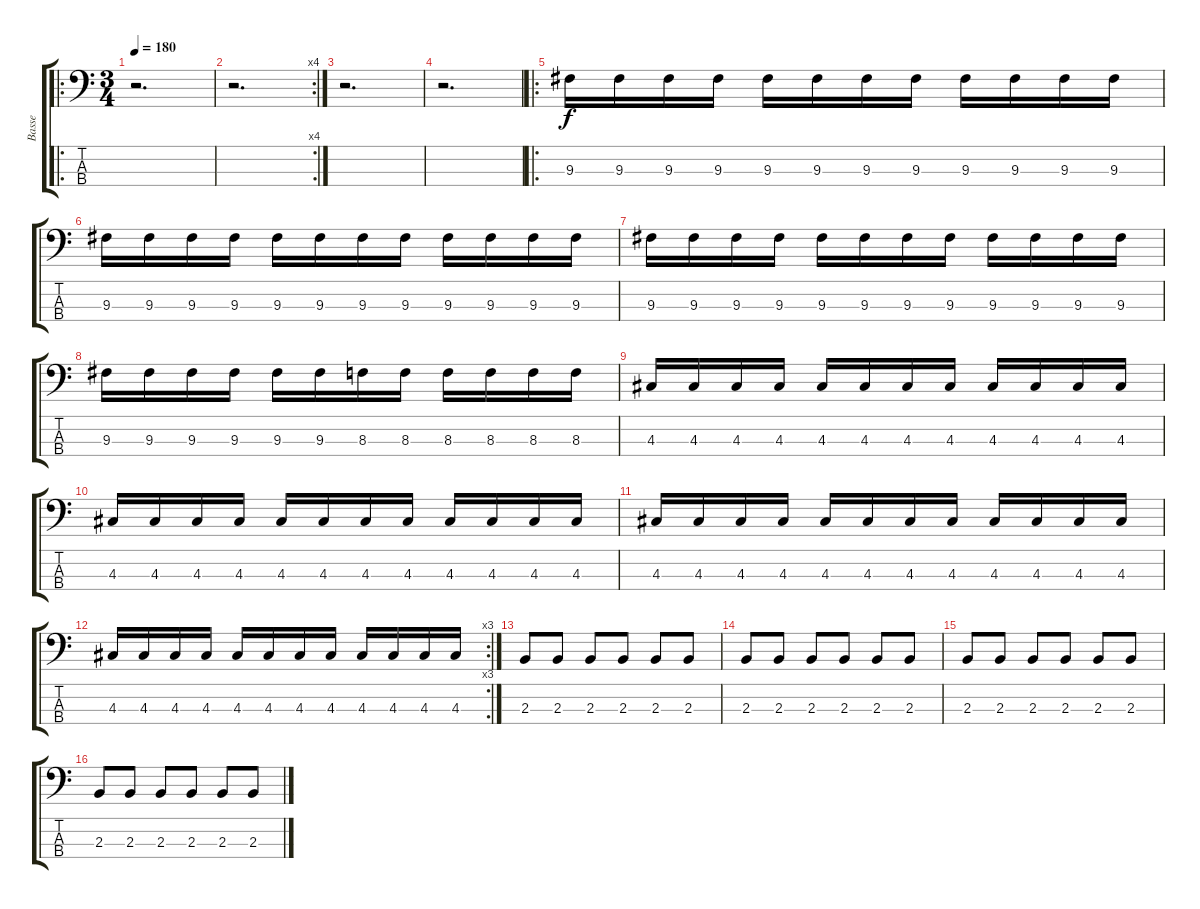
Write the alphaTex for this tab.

\track ("Basse" "Basse") {instrument electricbassfinger}
\staff {score tabs}
\tuning (G2 D2 A1 E1) {hide}
\ro
\ts (3 4)
\tempo 180
\clef f4
\ks c
r.2{d dy f} |
\rc 4
r.2{d} |
r.2{d} |
r.2{d} |
\ro
9.3.16 9.3.16 9.3.16 9.3.16 9.3.16 9.3.16 9.3.16 9.3.16 9.3.16 9.3.16 9.3.16 9.3.16 |
9.3.16 9.3.16 9.3.16 9.3.16 9.3.16 9.3.16 9.3.16 9.3.16 9.3.16 9.3.16 9.3.16 9.3.16 |
9.3.16 9.3.16 9.3.16 9.3.16 9.3.16 9.3.16 9.3.16 9.3.16 9.3.16 9.3.16 9.3.16 9.3.16 |
9.3.16 9.3.16 9.3.16 9.3.16 9.3.16 9.3.16 8.3.16 8.3.16 8.3.16 8.3.16 8.3.16 8.3.16 |
4.3.16 4.3.16 4.3.16 4.3.16 4.3.16 4.3.16 4.3.16 4.3.16 4.3.16 4.3.16 4.3.16 4.3.16 |
4.3.16 4.3.16 4.3.16 4.3.16 4.3.16 4.3.16 4.3.16 4.3.16 4.3.16 4.3.16 4.3.16 4.3.16 |
4.3.16 4.3.16 4.3.16 4.3.16 4.3.16 4.3.16 4.3.16 4.3.16 4.3.16 4.3.16 4.3.16 4.3.16 |
\rc 3
4.3.16 4.3.16 4.3.16 4.3.16 4.3.16 4.3.16 4.3.16 4.3.16 4.3.16 4.3.16 4.3.16 4.3.16 |
2.3.8 2.3.8 2.3.8 2.3.8 2.3.8 2.3.8 |
2.3.8 2.3.8 2.3.8 2.3.8 2.3.8 2.3.8 |
2.3.8 2.3.8 2.3.8 2.3.8 2.3.8 2.3.8 |
2.3.8 2.3.8 2.3.8 2.3.8 2.3.8 2.3.8
